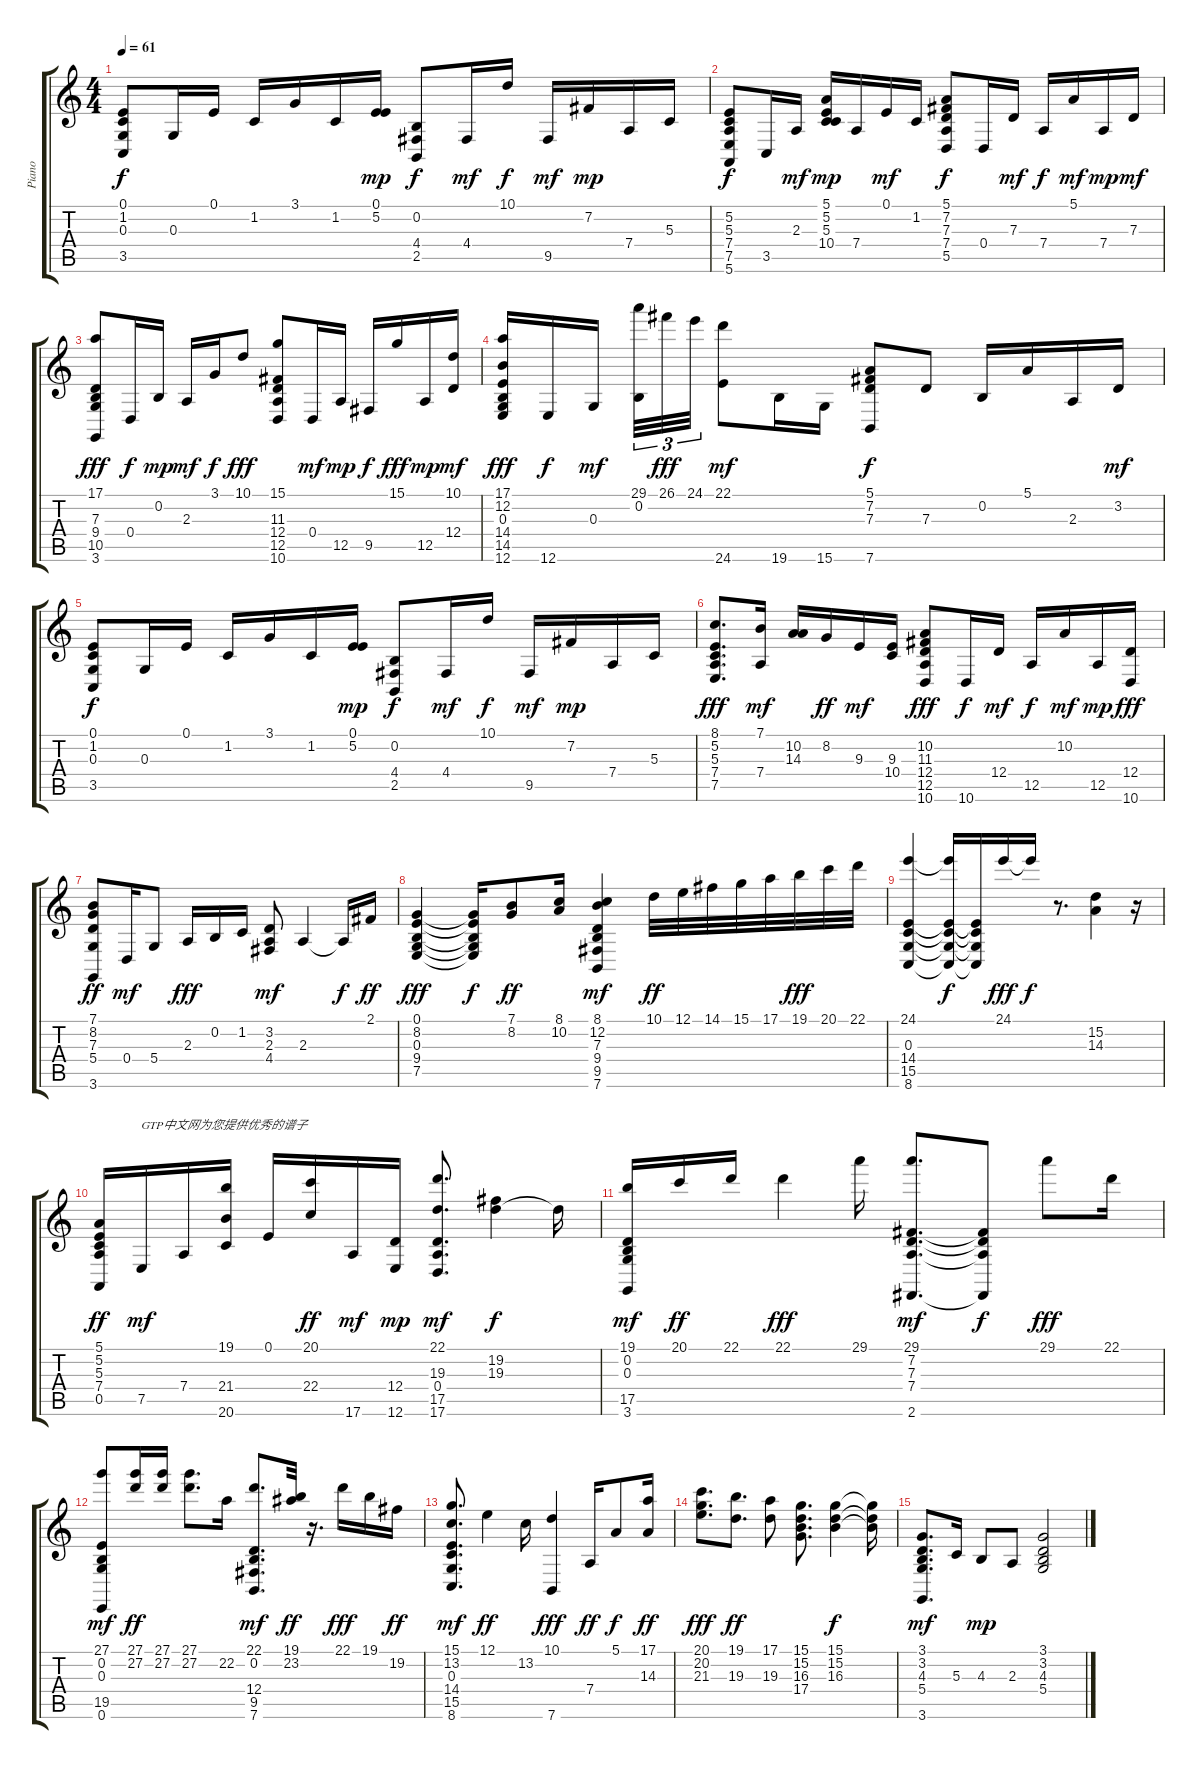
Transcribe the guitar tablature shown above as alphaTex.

\track ("Piano" "Piano") {instrument acousticgrandpiano}
\staff {score tabs}
\tuning (E4 B3 G3 D3 A2 E2) {hide}
\ts (4 4)
\tempo 61
\clef g2
\ks c
(0.1 1.2 0.3 3.5).8{dy f} 0.3.16 0.1.16 1.2.16 3.1.16 1.2.16 (0.1 5.2).16{dy mp} (0.2 4.4 2.5).8{dy f} 4.4.16{dy mf} 10.1.16{dy f} 9.5.16{dy mf} 7.2.16{dy mp} 7.4.16 5.3.16 |
(5.2 5.3 7.4 7.5 5.6).8{dy f} 3.5.16 2.3.16{dy mf} (5.1 5.2 5.3 10.4).16{dy mp} 7.4.16 0.1.16{dy mf} 1.2.16 (5.1 7.2 7.3 7.4 5.5).8{dy f} 0.4.16 7.3.16{dy mf} 7.4.16{dy f} 5.1.16{dy mf} 7.4.16{dy mp} 7.3.16{dy mf} |
(17.1 7.3 9.4 10.5 3.6).8{dy fff} 0.4.16{dy f} 0.2.16{dy mp} 2.3.16{dy mf} 3.1.16{dy f} 10.1.8{dy fff} (15.1 11.3 12.4 12.5 10.6).8 0.4.16{dy mf} 12.5.16{dy mp} 9.5.16{dy f} 15.1.16{dy fff} 12.5.16{dy mp} (10.1 12.4).16{dy mf} |
(17.1 12.2 0.3 14.4 14.5 12.6).16{dy fff} 12.6.16{dy f} 0.3.16{dy mf beam splitsecondary} (29.1 0.2).32{tu (3 2)} 26.1.32{tu (3 2) dy fff} 24.1.32{tu (3 2)} (22.1 24.6).8{dy mf} 19.6.16 15.6.16 (5.1 7.2 7.3 7.6).8{dy f} 7.3.8 0.2.16 5.1.16 2.3.16 3.2.16{dy mf} |
(0.1 1.2 0.3 3.5).8{dy f} 0.3.16 0.1.16 1.2.16 3.1.16 1.2.16 (0.1 5.2).16{dy mp} (0.2 4.4 2.5).8{dy f} 4.4.16{dy mf} 10.1.16{dy f} 9.5.16{dy mf} 7.2.16{dy mp} 7.4.16 5.3.16 |
(8.1 5.2 5.3 7.4 7.5).8{d dy fff} (7.1 7.4).16{dy mf} (10.2 14.3).16 8.2.16{dy ff} 9.3.16{dy mf} (9.3 10.4).16 (10.2 11.3 12.4 12.5 10.6).8{dy fff} 10.6.16{dy f} 12.4.16{dy mf} 12.5.16{dy f} 10.2.16{dy mf} 12.5.16{dy mp} (12.4 10.6).16{dy fff} |
(7.1 8.2 7.3 5.4 3.6).8{dy ff} 0.4.16{dy mf} 5.4.8 2.3.16{dy fff} 0.2.16 1.2.16 (3.2 2.3 4.4).8{dy mf} 2.3.4 2.3{t}.16{dy f} 2.1.16{dy ff} |
(0.1 8.2 0.3 9.4 7.5).4{dy fff} (0.1{t} 8.2{t} 0.3{t} 9.4{t} 7.5{t}).16{dy f} (7.1 8.2).8{dy ff} (8.1 10.2).16 (8.1 12.2 7.3 9.4 9.5 7.6).4{dy mf} 10.1.32{dy ff} 12.1.32 14.1.32 15.1.32 17.1.32 19.1.32{dy fff} 20.1.32 22.1.32 |
(24.1 0.3 14.4 15.5 8.6).4 (24.1{t} 0.3{t} 14.4{t} 15.5{t} 8.6{t}).16{dy f} (0.3{t} 14.4{t} 15.5{t} 8.6{t}).16 24.1.16{dy fff} 24.1{t}.16{dy f} r.8{d} (15.2 14.3).4 r.16 |
(5.1 5.2 5.3 7.4 0.5).16{dy ff} 7.5.16{txt "GTP中文网为您提供优秀的谱子" dy mf} 7.4.16 (19.1 21.4 20.6).16 0.1.16 (20.1 22.4).16{dy ff} 17.6.16{dy mf} (12.4 12.6).16{dy mp} (22.1 19.3 0.4 17.5 17.6).8{d dy mf} (19.2 19.3).4{dy f} 19.3{t}.16 |
(19.1 0.2 0.3 17.5 3.6).16{dy mf} 20.1.16{dy ff} 22.1.16 22.1.4{dy fff} 29.1.16 (29.1 7.2 7.3 7.4 2.6).8{d dy mf} (7.2{t} 7.3{t} 7.4{t} 2.6{t}).8{dy f} 29.1.8{dy fff} 22.1.16 |
(27.1 0.2 0.3 19.5 0.6).8{dy mf} (27.1 27.2).16{dy ff} (27.1 27.2).16 (27.1 27.2).8{d} 22.2.16 (22.1 0.2 12.4 9.5 7.6).8{d dy mf} (19.1 23.2).32{dy ff} r.16{d} 22.1.16{dy fff} 19.1.16 19.2.16{dy ff} |
(15.1 13.2 0.3 14.4 15.5 8.6).8{d dy mf} 12.1.4{dy ff} 13.2.16 (10.1 7.6).4{dy fff} 7.4.16{dy ff} 5.1.8{dy f} (17.1 14.3).16{dy ff} |
(20.1 20.2 21.3).8{d dy fff} (19.1 19.3).8{d dy ff} (17.1 19.3).8 (15.1 15.2 16.3 17.4).8{d} (15.1 15.2 16.3).4{dy f} (15.1{t} 15.2{t} 16.3{t}).16 |
(3.1 3.2 4.3 5.4 3.6).8{d dy mf} 5.3.16 4.3.8{dy mp} 2.3.8 (3.1 3.2 4.3 5.4).2
